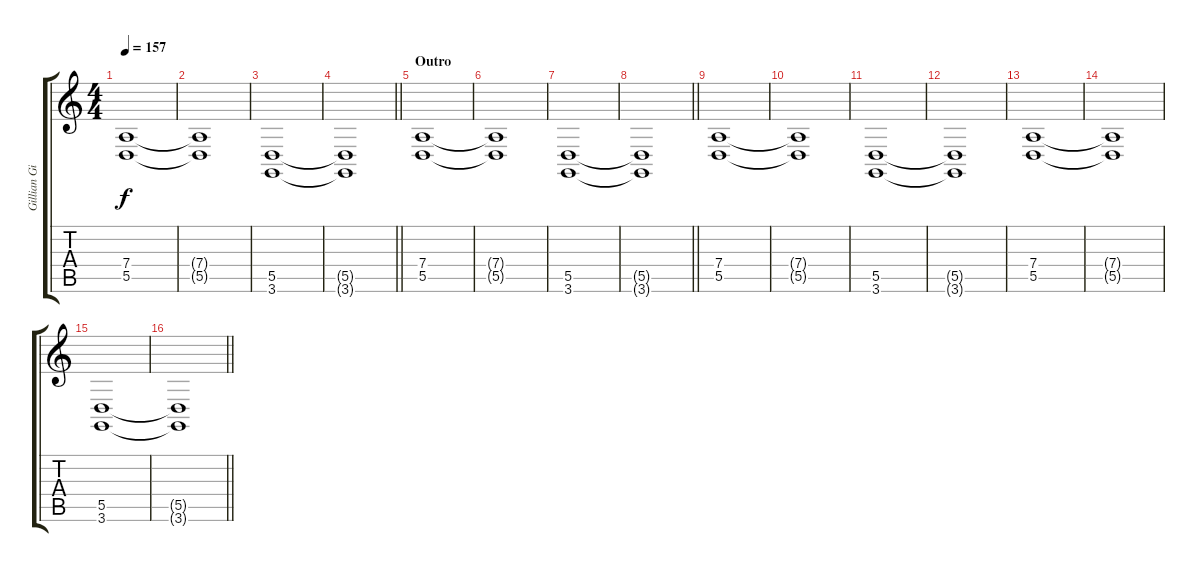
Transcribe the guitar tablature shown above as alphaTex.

\track ("Gillian Gilbert" "Gillian Gi") {instrument stringensemble1}
\staff {score tabs}
\tuning (E4 B3 G3 D3 A2 E2) {hide}
\ts (4 4)
\tempo 157
\clef g2
\ks c
(7.4 5.5).1{dy f} |
(7.4{t} 5.5{t}).1 |
(5.5 3.6).1 |
\barLineRight lightlight
(5.5{t} 3.6{t}).1 |
\section ("" "Outro")
(7.4 5.5).1 |
(7.4{t} 5.5{t}).1 |
(5.5 3.6).1 |
\barLineRight lightlight
(5.5{t} 3.6{t}).1 |
(7.4 5.5).1 |
(7.4{t} 5.5{t}).1 |
(5.5 3.6).1 |
(5.5{t} 3.6{t}).1 |
(7.4 5.5).1 |
(7.4{t} 5.5{t}).1 |
(5.5 3.6).1 |
\barLineRight lightlight
(5.5{t} 3.6{t}).1
